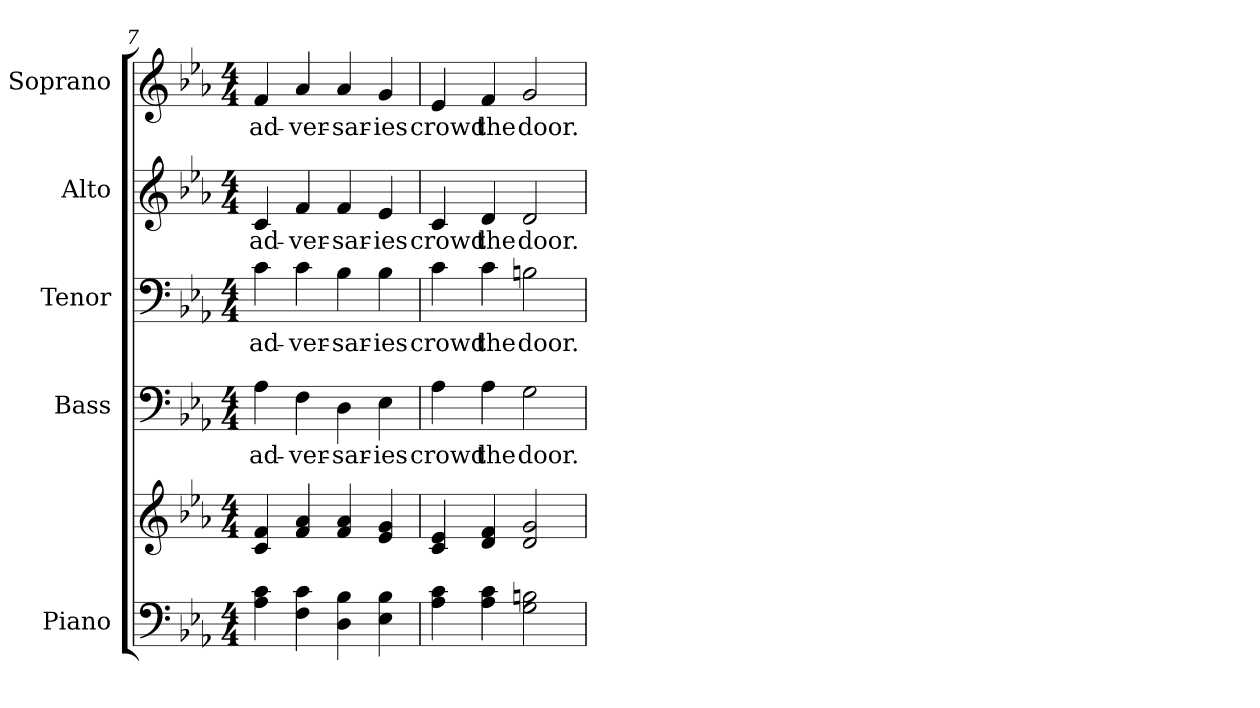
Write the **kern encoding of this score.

**kern	**kern	**kern	**text	**kern	**text	**kern	**text	**kern	**text
*part5	*part5	*part4	*part4	*part3	*part3	*part2	*part2	*part1	*part1
*staff6	*staff5	*staff4	*staff4	*staff3	*staff3	*staff2	*staff2	*staff1	*staff1
*I"Piano	*	*I"Bass	*	*I"Tenor	*	*I"Alto	*	*I"Soprano	*
*I'Pno.	*	*I'B.	*	*I'T.	*	*I'A.	*	*I'S.	*
!!LO:PB:g=z
*clefF4	*clefG2	*clefF4	*	*clefF4	*	*clefG2	*	*clefG2	*
*k[b-e-a-]	*k[b-e-a-]	*k[b-e-a-]	*	*k[b-e-a-]	*	*k[b-e-a-]	*	*k[b-e-a-]	*
*E-:	*E-:	*E-:	*	*E-:	*	*E-:	*	*E-:	*
*M4/4	*M4/4	*M4/4	*	*M4/4	*	*M4/4	*	*M4/4	*
=7	=7	=7	=7	=7	=7	=7	=7	=7	=7
!	!	!	!LO:LY:b:color=#000000	!	!	!	!	!	!
!	!	!	!	!	!LO:LY:b:color=#000000	!	!	!	!
!	!	!	!	!	!	!	!LO:LY:b:color=#000000	!	!
!	!	!	!	!	!	!	!	!	!LO:LY:b:color=#000000
4A-i\ 4ci	4ci/ 4fi	4A-i\	ad-	4ci\	ad-	4ci/	ad-	4fi/	ad-
!	!	!	!LO:LY:b:color=#000000	!	!	!	!	!	!
!	!	!	!	!	!LO:LY:b:color=#000000	!	!	!	!
!	!	!	!	!	!	!	!LO:LY:b:color=#000000	!	!
!	!	!	!	!	!	!	!	!	!LO:LY:b:color=#000000
4Fi\ 4ci	4fi/ 4a-i	4Fi\	-ver-	4ci\	-ver-	4fi/	-ver-	4a-i/	-ver-
!	!	!	!LO:LY:b:color=#000000	!	!	!	!	!	!
!	!	!	!	!	!LO:LY:b:color=#000000	!	!	!	!
!	!	!	!	!	!	!	!LO:LY:b:color=#000000	!	!
!	!	!	!	!	!	!	!	!	!LO:LY:b:color=#000000
4Di\ 4B-i	4fi/ 4a-i	4Di\	-sar-	4B-i\	-sar-	4fi/	-sar-	4a-i/	-sar-
!	!	!	!LO:LY:b:color=#000000	!	!	!	!	!	!
!	!	!	!	!	!LO:LY:b:color=#000000	!	!	!	!
!	!	!	!	!	!	!	!LO:LY:b:color=#000000	!	!
!	!	!	!	!	!	!	!	!	!LO:LY:b:color=#000000
4E-i\ 4B-i	4e-i/ 4gi	4E-i\	-ies	4B-i\	-ies	4e-i/	-ies	4gi/	-ies
=8	=8	=8	=8	=8	=8	=8	=8	=8	=8
!	!	!	!LO:LY:b:color=#000000	!	!	!	!	!	!
!	!	!	!	!	!LO:LY:b:color=#000000	!	!	!	!
!	!	!	!	!	!	!	!LO:LY:b:color=#000000	!	!
!	!	!	!	!	!	!	!	!	!LO:LY:b:color=#000000
4A-i\ 4ci	4ci/ 4e-i	4A-i\	crowd	4ci\	crowd	4ci/	crowd	4e-i/	crowd
!	!	!	!LO:LY:b:color=#000000	!	!	!	!	!	!
!	!	!	!	!	!LO:LY:b:color=#000000	!	!	!	!
!	!	!	!	!	!	!	!LO:LY:b:color=#000000	!	!
!	!	!	!	!	!	!	!	!	!LO:LY:b:color=#000000
4A-i\ 4ci	4di/ 4fi	4A-i\	the	4ci\	the	4di/	the	4fi/	the
!	!	!	!LO:LY:b:color=#000000	!	!	!	!	!	!
!	!	!	!	!	!LO:LY:b:color=#000000	!	!	!	!
!	!	!	!	!	!	!	!LO:LY:b:color=#000000	!	!
!	!	!	!	!	!	!	!	!	!LO:LY:b:color=#000000
2Gi\ 2Bni	2di/ 2gi	2Gi\	door.	2Bni\	door.	2di/	door.	2gi/	door.
=	=	=	=	=	=	=	=	=	=
*-	*-	*-	*-	*-	*-	*-	*-	*-	*-
